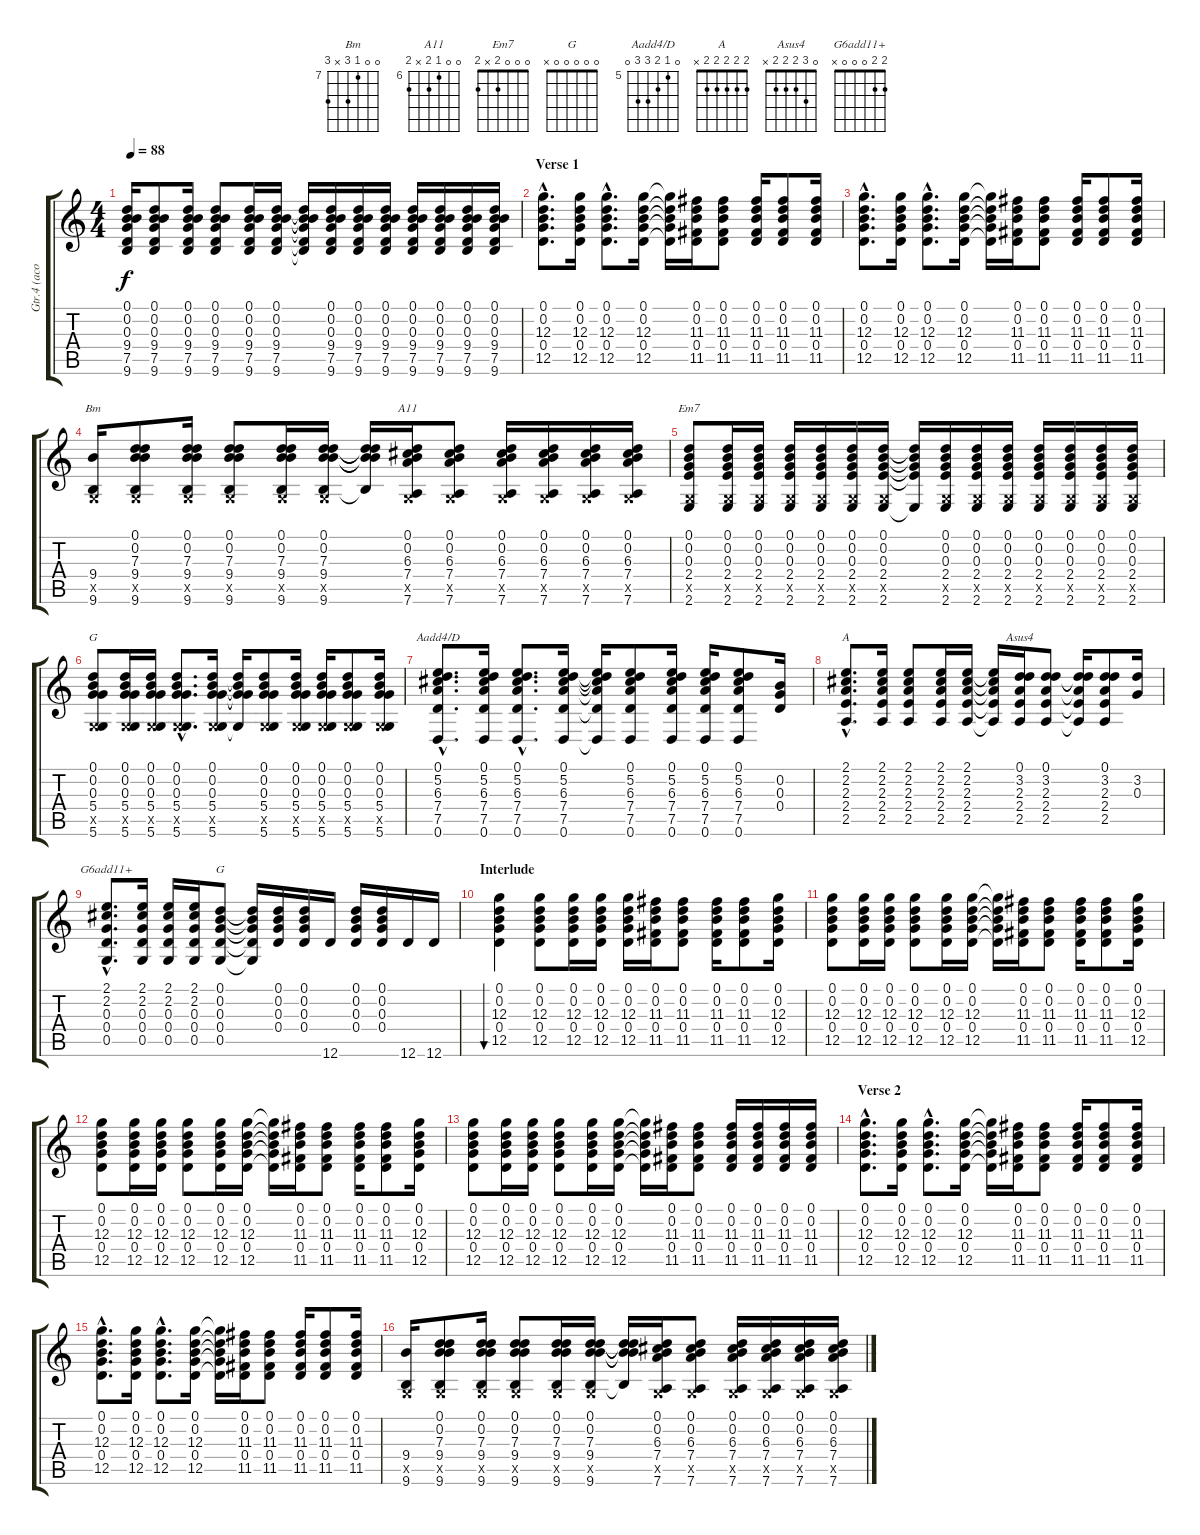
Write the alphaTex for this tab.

\track ("Gtr.4 (acous.)" "Gtr.4 (aco") {instrument acousticguitarsteel}
\staff {score tabs}
\tuning (D4 B3 G3 D3 G2 D2) {hide}
\chord ("Bm" 0 0 7 9 x 9) {firstfret 7}
\chord ("A11" 0 0 6 7 x 7) {firstfret 6}
\chord ("Em7" 0 0 0 2 x 2)
\chord ("G" 0 0 0 5 x 5)
\chord ("Aadd4/D" 0 5 6 7 7 0) {firstfret 5}
\chord ("A" 2 2 2 2 2 x)
\chord ("Asus4" 0 3 2 2 2 x)
\chord ("G6add11+" 2 2 0 0 0 x)
\chord ("G" 0 0 0 0 0 x)
\ts (4 4)
\tempo 88
\clef g2
\ks c
(0.1 0.2 0.3 9.4 7.5 9.6).16{dy f} (0.1 0.2 0.3 9.4 7.5 9.6).8 (0.1 0.2 0.3 9.4 7.5 9.6).16 (0.1 0.2 0.3 9.4 7.5 9.6).8 (0.1 0.2 0.3 9.4 7.5 9.6).16 (0.1 0.2 0.3 9.4 7.5 9.6).16 (0.1{t} 0.2{t} 0.3{t} 9.4{t} 7.5{t} 9.6{t}).16 (0.1 0.2 0.3 9.4 7.5 9.6).16 (0.1 0.2 0.3 9.4 7.5 9.6).16 (0.1 0.2 0.3 9.4 7.5 9.6).16 (0.1 0.2 0.3 9.4 7.5 9.6).16 (0.1 0.2 0.3 9.4 7.5 9.6).16 (0.1 0.2 0.3 9.4 7.5 9.6).16 (0.1 0.2 0.3 9.4 7.5 9.6).16 |
\section ("" "Verse 1")
(0.1{hac} 0.2{hac} 12.3{hac} 0.4{hac} 12.5{hac}).8{d} (0.1 0.2 12.3 0.4 12.5).16 (0.1{hac} 0.2{hac} 12.3{hac} 0.4{hac} 12.5{hac}).8{d} (0.1 0.2 12.3 0.4 12.5).16 (0.1{t} 0.2{t} 12.3{t} 0.4{t} 12.5{t}).16 (0.1 0.2 11.3 0.4 11.5).16 (0.1 0.2 11.3 0.4 11.5).8 (0.1 0.2 11.3 0.4 11.5).16 (0.1 0.2 11.3 0.4 11.5).8 (0.1 0.2 11.3 0.4 11.5).16 |
(0.1{hac} 0.2{hac} 12.3{hac} 0.4{hac} 12.5{hac}).8{d} (0.1 0.2 12.3 0.4 12.5).16 (0.1{hac} 0.2{hac} 12.3{hac} 0.4{hac} 12.5{hac}).8{d} (0.1 0.2 12.3 0.4 12.5).16 (0.1{t} 0.2{t} 12.3{t} 0.4{t} 12.5{t}).16 (0.1 0.2 11.3 0.4 11.5).16 (0.1 0.2 11.3 0.4 11.5).8 (0.1 0.2 11.3 0.4 11.5).16 (0.1 0.2 11.3 0.4 11.5).8 (0.1 0.2 11.3 0.4 11.5).16 |
(9.4 0.5{x} 9.6).16{ch "Bm"} (0.1 0.2 7.3 9.4 0.5{x} 9.6).8 (0.1 0.2 7.3 9.4 0.5{x} 9.6).16 (0.1 0.2 7.3 9.4 0.5{x} 9.6).8 (0.1 0.2 7.3 9.4 0.5{x} 9.6).16 (0.1 0.2 7.3 9.4 0.5{x} 9.6).16 (0.1{t} 0.2{t} 7.3{t} 9.4{t} 9.6{t}).16 (0.1 0.2 6.3 7.4 0.5{x} 7.6).16{ch "A11"} (0.1 0.2 6.3 7.4 0.5{x} 7.6).8 (0.1 0.2 6.3 7.4 0.5{x} 7.6).16 (0.1 0.2 6.3 7.4 0.5{x} 7.6).16 (0.1 0.2 6.3 7.4 0.5{x} 7.6).16 (0.1 0.2 6.3 7.4 0.5{x} 7.6).16 |
(0.1 0.2 0.3 2.4 0.5{x} 2.6).8{ch "Em7"} (0.1 0.2 0.3 2.4 0.5{x} 2.6).16 (0.1 0.2 0.3 2.4 0.5{x} 2.6).16 (0.1 0.2 0.3 2.4 0.5{x} 2.6).16 (0.1 0.2 0.3 2.4 0.5{x} 2.6).16 (0.1 0.2 0.3 2.4 0.5{x} 2.6).16 (0.1 0.2 0.3 2.4 0.5{x} 2.6).16 (0.1{t} 0.2{t} 0.3{t} 2.4{t} 2.6{t}).16 (0.1 0.2 0.3 2.4 0.5{x} 2.6).16 (0.1 0.2 0.3 2.4 0.5{x} 2.6).16 (0.1 0.2 0.3 2.4 0.5{x} 2.6).16 (0.1 0.2 0.3 2.4 0.5{x} 2.6).16 (0.1 0.2 0.3 2.4 0.5{x} 2.6).16 (0.1 0.2 0.3 2.4 0.5{x} 2.6).16 (0.1 0.2 0.3 2.4 0.5{x} 2.6).16 |
(0.1 0.2 0.3 5.4 0.5{x} 5.6).8{ch "G"} (0.1 0.2 0.3 5.4 0.5{x} 5.6).16 (0.1 0.2 0.3 5.4 0.5{x} 5.6).16 (0.1{hac} 0.2{hac} 0.3{hac} 5.4{hac} 0.5{hac x} 5.6{hac}).8{d} (0.1 0.2 0.3 5.4 0.5{x} 5.6).16 (0.1{t} 0.2{t} 0.3{t} 5.4{t} 5.6{t}).16 (0.1 0.2 0.3 5.4 0.5{x} 5.6).8 (0.1 0.2 0.3 5.4 0.5{x} 5.6).16 (0.1 0.2 0.3 5.4 0.5{x} 5.6).16 (0.1 0.2 0.3 5.4 0.5{x} 5.6).8 (0.1 0.2 0.3 5.4 0.5{x} 5.6).16 |
(0.1{hac} 5.2{hac} 6.3{hac} 7.4{hac} 7.5{hac} 0.6{hac}).8{d ch "Aadd4/D"} (0.1 5.2 6.3 7.4 7.5 0.6).16 (0.1{hac} 5.2{hac} 6.3{hac} 7.4{hac} 7.5{hac} 0.6{hac}).8{d} (0.1 5.2 6.3 7.4 7.5 0.6).16 (0.1{t} 5.2{t} 6.3{t} 7.4{t} 7.5{t} 0.6{t}).16 (0.1 5.2 6.3 7.4 7.5 0.6).8 (0.1 5.2 6.3 7.4 7.5 0.6).16 (0.1 5.2 6.3 7.4 7.5 0.6).16 (0.1 5.2 6.3 7.4 7.5 0.6).8 (0.2 0.3 0.4).16 |
(2.1{hac} 2.2{hac} 2.3{hac} 2.4{hac} 2.5{hac}).8{d ch "A"} (2.1 2.2 2.3 2.4 2.5).16 (2.1 2.2 2.3 2.4 2.5).8 (2.1 2.2 2.3 2.4 2.5).16 (2.1 2.2 2.3 2.4 2.5).16 (2.1{t} 2.2{t} 2.3{t} 2.4{t} 2.5{t}).16 (0.1 3.2 2.3 2.4 2.5).16{ch "Asus4"} (0.1 3.2 2.3 2.4 2.5).8 (0.1{t} 3.2{t} 2.3{t} 2.4{t} 2.5{t}).16 (0.1 3.2 2.3 2.4 2.5).8 (3.2 0.3).16 |
(2.1{hac} 2.2{hac} 0.3{hac} 0.4{hac} 0.5{hac}).8{d ch "G6add11+"} (2.1 2.2 0.3 0.4 0.5).16 (2.1 2.2 0.3 0.4 0.5).16 (2.1 2.2 0.3 0.4 0.5).16 (0.1 0.2 0.3 0.4 0.5).8{ch "G"} (0.1{t} 0.2{t} 0.3{t} 0.4{t} 0.5{t}).16 (0.1 0.2 0.3 0.4).16 (0.1 0.2 0.3 0.4).16 12.6.16 (0.1 0.2 0.3 0.4).16 (0.1 0.2 0.3 0.4).16 12.6.16 12.6.16 |
\section ("" "Interlude")
(0.1 0.2 12.3 0.4 12.5).4{bu 60} (0.1 0.2 12.3 0.4 12.5).8 (0.1 0.2 12.3 0.4 12.5).16 (0.1 0.2 12.3 0.4 12.5).16 (0.1 0.2 12.3 0.4 12.5).16 (0.1 0.2 11.3 0.4 11.5).16 (0.1 0.2 11.3 0.4 11.5).8 (0.1 0.2 11.3 0.4 11.5).16 (0.1 0.2 11.3 0.4 11.5).8 (0.1 0.2 12.3 0.4 12.5).16 |
(0.1 0.2 12.3 0.4 12.5).8 (0.1 0.2 12.3 0.4 12.5).16 (0.1 0.2 12.3 0.4 12.5).16 (0.1 0.2 12.3 0.4 12.5).8 (0.1 0.2 12.3 0.4 12.5).16 (0.1 0.2 12.3 0.4 12.5).16 (0.1{t} 0.2{t} 12.3{t} 0.4{t} 12.5{t}).16 (0.1 0.2 11.3 0.4 11.5).16 (0.1 0.2 11.3 0.4 11.5).8 (0.1 0.2 11.3 0.4 11.5).16 (0.1 0.2 11.3 0.4 11.5).8 (0.1 0.2 12.3 0.4 12.5).16 |
(0.1 0.2 12.3 0.4 12.5).8 (0.1 0.2 12.3 0.4 12.5).16 (0.1 0.2 12.3 0.4 12.5).16 (0.1 0.2 12.3 0.4 12.5).8 (0.1 0.2 12.3 0.4 12.5).16 (0.1 0.2 12.3 0.4 12.5).16 (0.1{t} 0.2{t} 12.3{t} 0.4{t} 12.5{t}).16 (0.1 0.2 11.3 0.4 11.5).16 (0.1 0.2 11.3 0.4 11.5).8 (0.1 0.2 11.3 0.4 11.5).16 (0.1 0.2 11.3 0.4 11.5).8 (0.1 0.2 12.3 0.4 12.5).16 |
(0.1 0.2 12.3 0.4 12.5).8 (0.1 0.2 12.3 0.4 12.5).16 (0.1 0.2 12.3 0.4 12.5).16 (0.1 0.2 12.3 0.4 12.5).8 (0.1 0.2 12.3 0.4 12.5).16 (0.1 0.2 12.3 0.4 12.5).16 (0.1{t} 0.2{t} 12.3{t} 0.4{t} 12.5{t}).16 (0.1 0.2 11.3 0.4 11.5).16 (0.1 0.2 11.3 0.4 11.5).8 (0.1 0.2 11.3 0.4 11.5).16 (0.1 0.2 11.3 0.4 11.5).16 (0.1 0.2 11.3 0.4 11.5).16 (0.1 0.2 11.3 0.4 11.5).16 |
\section ("" "Verse 2")
(0.1{hac} 0.2{hac} 12.3{hac} 0.4{hac} 12.5{hac}).8{d} (0.1 0.2 12.3 0.4 12.5).16 (0.1{hac} 0.2{hac} 12.3{hac} 0.4{hac} 12.5{hac}).8{d} (0.1 0.2 12.3 0.4 12.5).16 (0.1{t} 0.2{t} 12.3{t} 0.4{t} 12.5{t}).16 (0.1 0.2 11.3 0.4 11.5).16 (0.1 0.2 11.3 0.4 11.5).8 (0.1 0.2 11.3 0.4 11.5).16 (0.1 0.2 11.3 0.4 11.5).8 (0.1 0.2 11.3 0.4 11.5).16 |
(0.1{hac} 0.2{hac} 12.3{hac} 0.4{hac} 12.5{hac}).8{d} (0.1 0.2 12.3 0.4 12.5).16 (0.1{hac} 0.2{hac} 12.3{hac} 0.4{hac} 12.5{hac}).8{d} (0.1 0.2 12.3 0.4 12.5).16 (0.1{t} 0.2{t} 12.3{t} 0.4{t} 12.5{t}).16 (0.1 0.2 11.3 0.4 11.5).16 (0.1 0.2 11.3 0.4 11.5).8 (0.1 0.2 11.3 0.4 11.5).16 (0.1 0.2 11.3 0.4 11.5).8 (0.1 0.2 11.3 0.4 11.5).16 |
(9.4 0.5{x} 9.6).16 (0.1 0.2 7.3 9.4 0.5{x} 9.6).8 (0.1 0.2 7.3 9.4 0.5{x} 9.6).16 (0.1 0.2 7.3 9.4 0.5{x} 9.6).8 (0.1 0.2 7.3 9.4 0.5{x} 9.6).16 (0.1 0.2 7.3 9.4 0.5{x} 9.6).16 (0.1{t} 0.2{t} 7.3{t} 9.4{t} 9.6{t}).16 (0.1 0.2 6.3 7.4 0.5{x} 7.6).16 (0.1 0.2 6.3 7.4 0.5{x} 7.6).8 (0.1 0.2 6.3 7.4 0.5{x} 7.6).16 (0.1 0.2 6.3 7.4 0.5{x} 7.6).16 (0.1 0.2 6.3 7.4 0.5{x} 7.6).16 (0.1 0.2 6.3 7.4 0.5{x} 7.6).16
